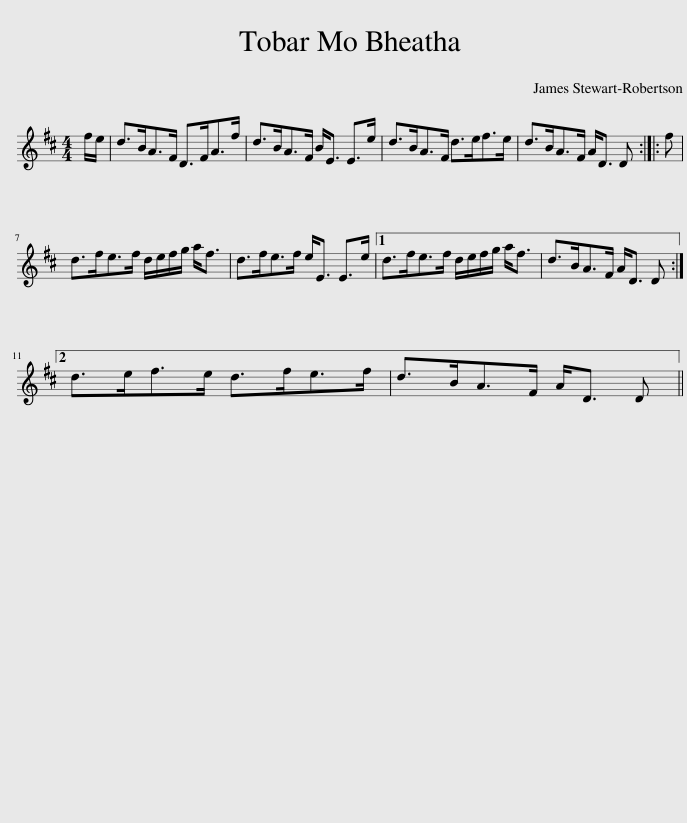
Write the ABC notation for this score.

X:1
L:1/8
M:4/4
I:linebreak $
K:D
V:1 treble
V:1
 f/e/ | d>BA>F D>FA>f | d>BA>F B<E E>e | d>BA>F d>ef>e | d>BA>F A<D D :: %5
 f |$ d>fe>f d/e/f/g/ a<f | d>fe>f e<E E>e |1 d>fe>f d/e/f/g/ a<f | d>BA>F A<D D :|2$ %10
 d>ef>e d>fe>f | d>BA>F A<D D || %12
